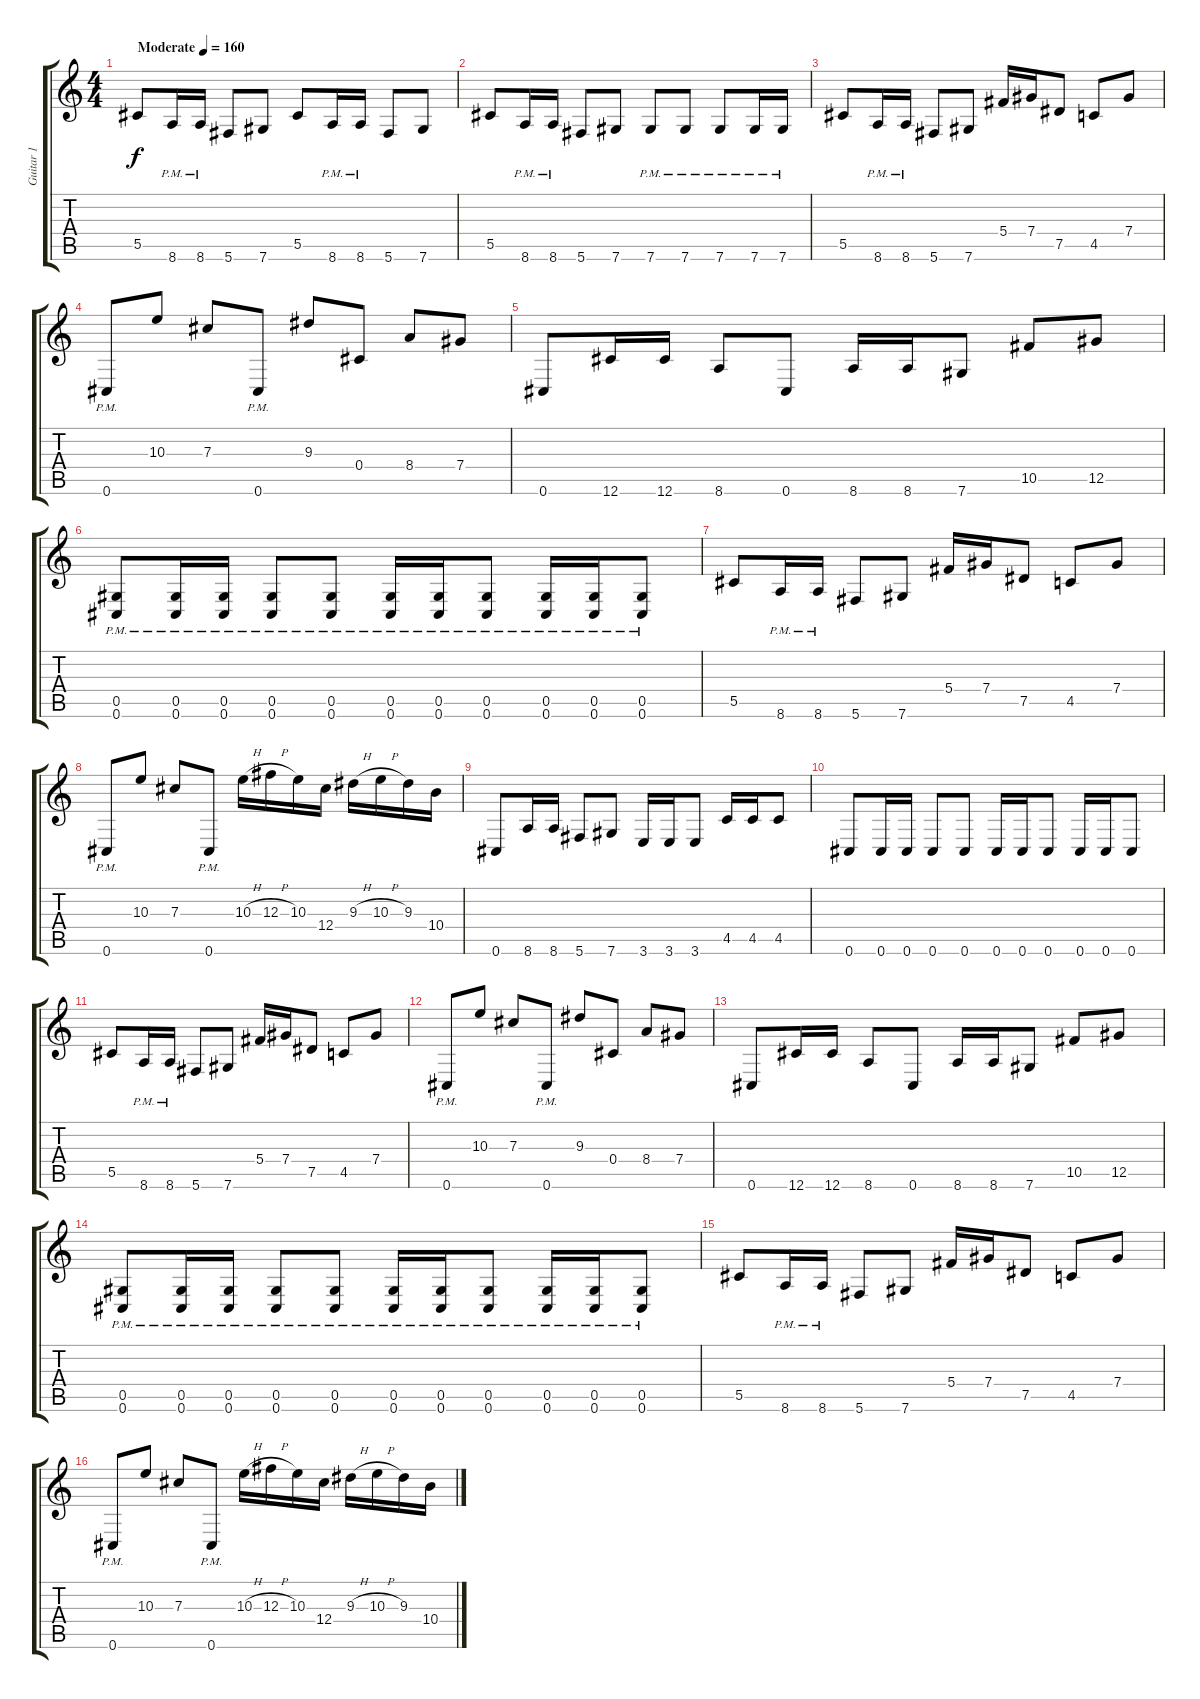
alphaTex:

\track ("Guitar 1" "Guitar 1") {instrument distortionguitar}
\staff {score tabs}
\tuning (Eb4 Bb3 Gb3 Db3 Ab2 Db2) {hide}
\ts (4 4)
\tempo (160 "Moderate")
\clef g2
\ks c
5.5.8{dy f instrument distortionguitar} 8.6{pm}.16 8.6{pm}.16 5.6.8 7.6.8 5.5.8 8.6{pm}.16 8.6{pm}.16 5.6.8 7.6.8 |
5.5.8 8.6{pm}.16 8.6{pm}.16 5.6.8 7.6.8 7.6{pm}.8 7.6{pm}.8 7.6{pm}.8 7.6{pm}.16 7.6{pm}.16 |
5.5.8 8.6{pm}.16 8.6{pm}.16 5.6.8 7.6.8 5.4.16 7.4.16 7.5.8 4.5.8 7.4.8 |
0.6{pm}.8 10.3.8 7.3.8 0.6{pm}.8 9.3.8 0.4.8 8.4.8 7.4.8 |
0.6.8 12.6.16 12.6.16 8.6.8 0.6.8 8.6.16 8.6.16 7.6.8 10.5.8 12.5.8 |
(0.5{pm} 0.6{pm}).8 (0.5{pm} 0.6{pm}).16 (0.5{pm} 0.6{pm}).16 (0.5{pm} 0.6{pm}).8 (0.5{pm} 0.6{pm}).8 (0.5{pm} 0.6{pm}).16 (0.5{pm} 0.6{pm}).16 (0.5{pm} 0.6{pm}).8 (0.5{pm} 0.6{pm}).16 (0.5{pm} 0.6{pm}).16 (0.5{pm} 0.6{pm}).8 |
5.5.8 8.6{pm}.16 8.6{pm}.16 5.6.8 7.6.8 5.4.16 7.4.16 7.5.8 4.5.8 7.4.8 |
0.6{pm}.8 10.3.8 7.3.8 0.6{pm}.8 10.3{h}.16 12.3{h}.16 10.3.16 12.4.16 9.3{h}.16 10.3{h}.16 9.3.16 10.4.16 |
0.6.8 8.6.16 8.6.16 5.6.8 7.6.8 3.6.16 3.6.16 3.6.8 4.5.16 4.5.16 4.5.8 |
0.6.8 0.6.16 0.6.16 0.6.8 0.6.8 0.6.16 0.6.16 0.6.8 0.6.16 0.6.16 0.6.8 |
5.5.8 8.6{pm}.16 8.6{pm}.16 5.6.8 7.6.8 5.4.16 7.4.16 7.5.8 4.5.8 7.4.8 |
0.6{pm}.8 10.3.8 7.3.8 0.6{pm}.8 9.3.8 0.4.8 8.4.8 7.4.8 |
0.6.8 12.6.16 12.6.16 8.6.8 0.6.8 8.6.16 8.6.16 7.6.8 10.5.8 12.5.8 |
(0.5{pm} 0.6{pm}).8 (0.5{pm} 0.6{pm}).16 (0.5{pm} 0.6{pm}).16 (0.5{pm} 0.6{pm}).8 (0.5{pm} 0.6{pm}).8 (0.5{pm} 0.6{pm}).16 (0.5{pm} 0.6{pm}).16 (0.5{pm} 0.6{pm}).8 (0.5{pm} 0.6{pm}).16 (0.5{pm} 0.6{pm}).16 (0.5{pm} 0.6{pm}).8 |
5.5.8 8.6{pm}.16 8.6{pm}.16 5.6.8 7.6.8 5.4.16 7.4.16 7.5.8 4.5.8 7.4.8 |
0.6{pm}.8 10.3.8 7.3.8 0.6{pm}.8 10.3{h}.16 12.3{h}.16 10.3.16 12.4.16 9.3{h}.16 10.3{h}.16 9.3.16 10.4.16
